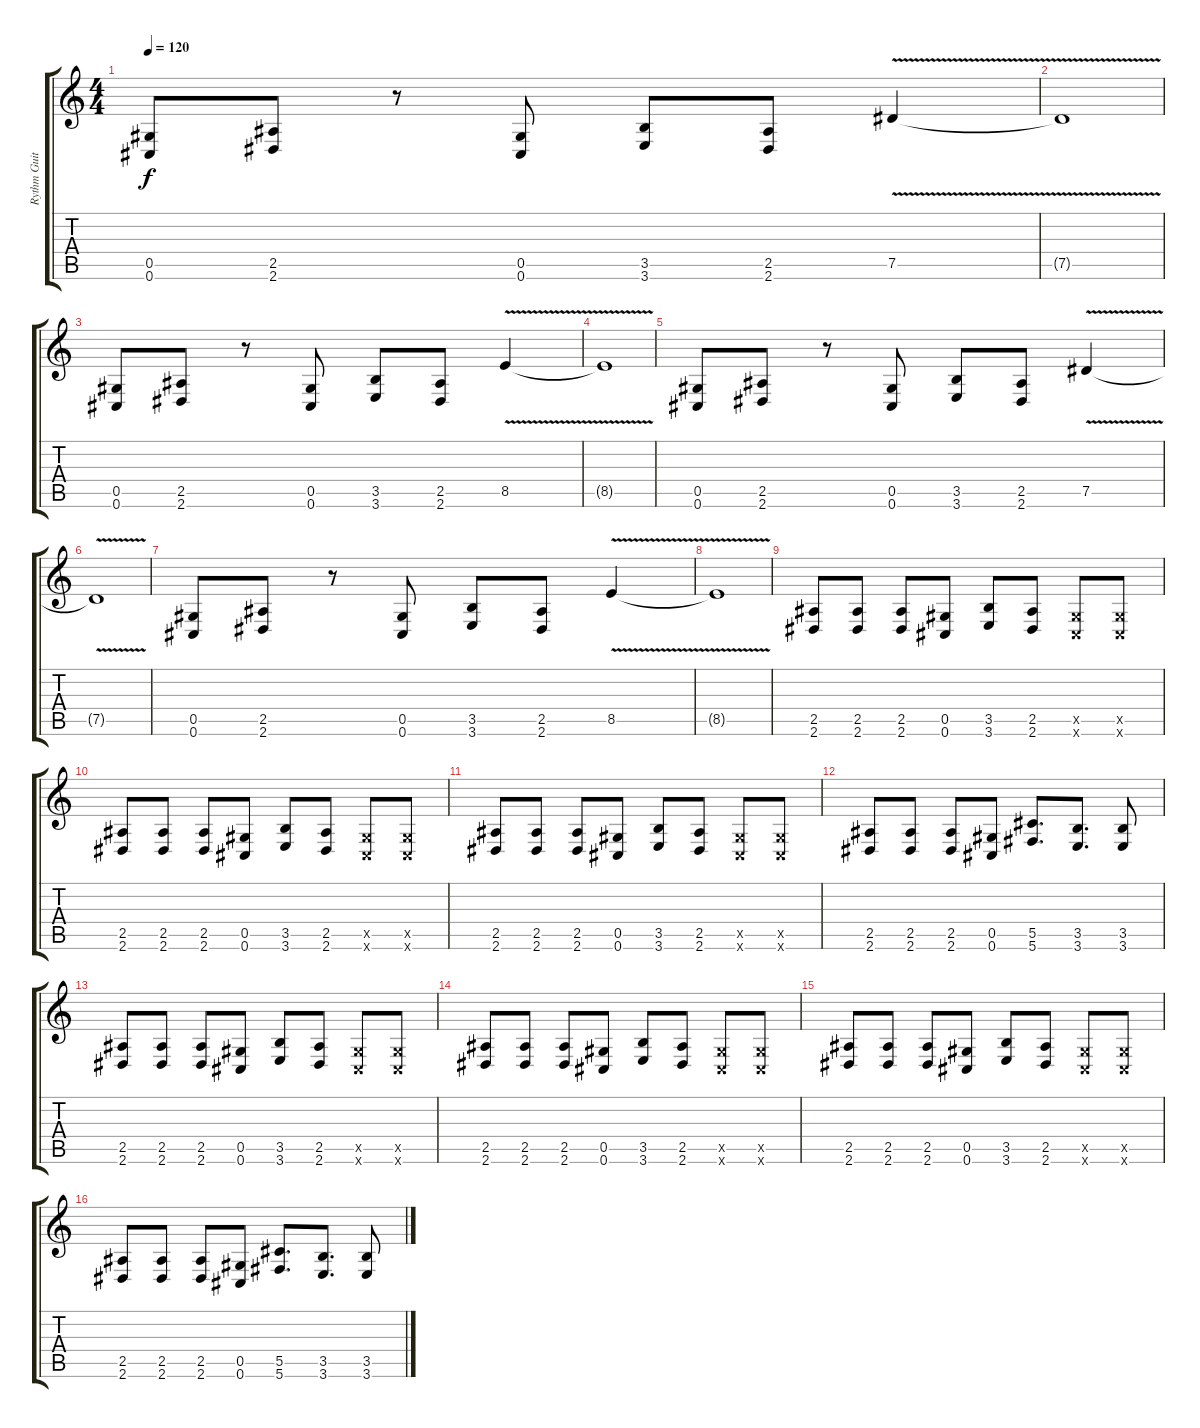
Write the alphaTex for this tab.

\track ("Rythm Guitar 2" "Rythm Guit") {instrument distortionguitar}
\staff {score tabs}
\tuning (Eb4 Bb3 Gb3 Db3 Ab2 Db2) {hide}
\ts (4 4)
\tempo 120
\clef g2
\ks c
(0.5 0.6).8{dy f} (2.5 2.6).8 r.8 (0.5 0.6).8 (3.5 3.6).8 (2.5 2.6).8 7.5{v}.4 |
7.5{t}.1 |
(0.5 0.6).8 (2.5 2.6).8 r.8 (0.5 0.6).8 (3.5 3.6).8 (2.5 2.6).8 8.5{v}.4 |
8.5{t}.1 |
(0.5 0.6).8 (2.5 2.6).8 r.8 (0.5 0.6).8 (3.5 3.6).8 (2.5 2.6).8 7.5{v}.4 |
7.5{t}.1 |
(0.5 0.6).8 (2.5 2.6).8 r.8 (0.5 0.6).8 (3.5 3.6).8 (2.5 2.6).8 8.5{v}.4 |
8.5{t}.1 |
(2.5 2.6).8 (2.5 2.6).8 (2.5 2.6).8 (0.5 0.6).8 (3.5 3.6).8 (2.5 2.6).8 (0.5{x} 0.6{x}).8 (0.5{x} 0.6{x}).8 |
(2.5 2.6).8 (2.5 2.6).8 (2.5 2.6).8 (0.5 0.6).8 (3.5 3.6).8 (2.5 2.6).8 (0.5{x} 0.6{x}).8 (0.5{x} 0.6{x}).8 |
(2.5 2.6).8 (2.5 2.6).8 (2.5 2.6).8 (0.5 0.6).8 (3.5 3.6).8 (2.5 2.6).8 (0.5{x} 0.6{x}).8 (0.5{x} 0.6{x}).8 |
(2.5 2.6).8 (2.5 2.6).8 (2.5 2.6).8 (0.5 0.6).8 (5.5 5.6).8{d} (3.5 3.6).8{d} (3.5 3.6).8 |
(2.5 2.6).8 (2.5 2.6).8 (2.5 2.6).8 (0.5 0.6).8 (3.5 3.6).8 (2.5 2.6).8 (0.5{x} 0.6{x}).8 (0.5{x} 0.6{x}).8 |
(2.5 2.6).8 (2.5 2.6).8 (2.5 2.6).8 (0.5 0.6).8 (3.5 3.6).8 (2.5 2.6).8 (0.5{x} 0.6{x}).8 (0.5{x} 0.6{x}).8 |
(2.5 2.6).8 (2.5 2.6).8 (2.5 2.6).8 (0.5 0.6).8 (3.5 3.6).8 (2.5 2.6).8 (0.5{x} 0.6{x}).8 (0.5{x} 0.6{x}).8 |
(2.5 2.6).8 (2.5 2.6).8 (2.5 2.6).8 (0.5 0.6).8 (5.5 5.6).8{d} (3.5 3.6).8{d} (3.5 3.6).8
